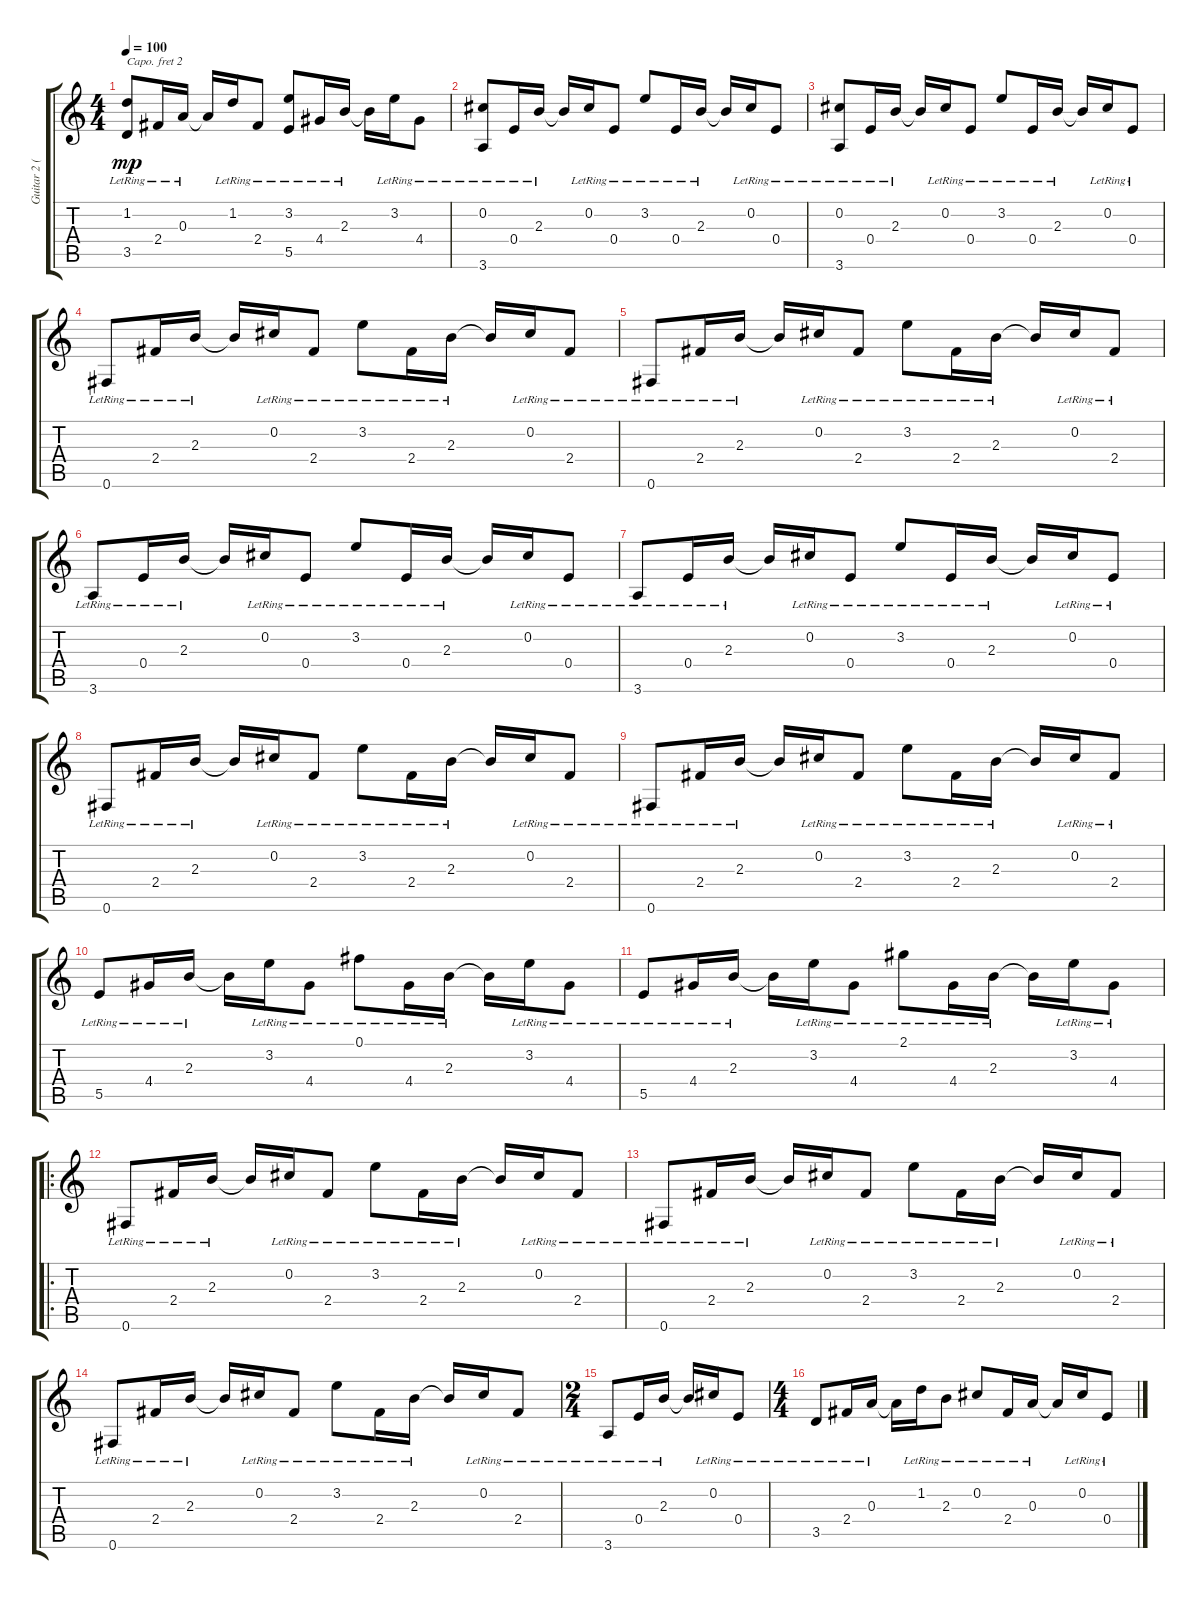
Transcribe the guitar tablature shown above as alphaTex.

\track ("Guitar 2 (capo 2nd)" "Guitar 2 (") {instrument acousticguitarsteel}
\staff {score tabs}
\capo 2
\tuning (E4 B3 G3 D3 A2 E2) {hide}
\ts (4 4)
\tempo 100
\clef g2
\ks c
(1.2{lr} 3.5{lr}).8{dy mp} 2.4{lr}.16 0.3{lr}.16 0.3{t}.16 1.2{lr}.16 2.4{lr}.8 (3.2{lr} 5.5{lr}).8 4.4{lr}.16 2.3{lr}.16 2.3{t}.16 3.2{lr}.16 4.4{lr}.8 |
(0.2{lr} 3.6{lr}).8 0.4{lr}.16 2.3{lr}.16 2.3{t}.16 0.2{lr}.16 0.4{lr}.8 3.2{lr}.8 0.4{lr}.16 2.3{lr}.16 2.3{t}.16 0.2{lr}.16 0.4{lr}.8 |
(0.2{lr} 3.6{lr}).8 0.4{lr}.16 2.3{lr}.16 2.3{t}.16 0.2{lr}.16 0.4{lr}.8 3.2{lr}.8 0.4{lr}.16 2.3{lr}.16 2.3{t}.16 0.2{lr}.16 0.4{lr}.8 |
0.6{lr}.8 2.4{lr}.16 2.3{lr}.16 2.3{t}.16 0.2{lr}.16 2.4{lr}.8 3.2{lr}.8 2.4{lr}.16 2.3{lr}.16 2.3{t}.16 0.2{lr}.16 2.4{lr}.8 |
0.6{lr}.8 2.4{lr}.16 2.3{lr}.16 2.3{t}.16 0.2{lr}.16 2.4{lr}.8 3.2{lr}.8 2.4{lr}.16 2.3{lr}.16 2.3{t}.16 0.2{lr}.16 2.4{lr}.8 |
3.6{lr}.8 0.4{lr}.16 2.3{lr}.16 2.3{t}.16 0.2{lr}.16 0.4{lr}.8 3.2{lr}.8 0.4{lr}.16 2.3{lr}.16 2.3{t}.16 0.2{lr}.16 0.4{lr}.8 |
3.6{lr}.8 0.4{lr}.16 2.3{lr}.16 2.3{t}.16 0.2{lr}.16 0.4{lr}.8 3.2{lr}.8 0.4{lr}.16 2.3{lr}.16 2.3{t}.16 0.2{lr}.16 0.4{lr}.8 |
0.6{lr}.8 2.4{lr}.16 2.3{lr}.16 2.3{t}.16 0.2{lr}.16 2.4{lr}.8 3.2{lr}.8 2.4{lr}.16 2.3{lr}.16 2.3{t}.16 0.2{lr}.16 2.4{lr}.8 |
0.6{lr}.8 2.4{lr}.16 2.3{lr}.16 2.3{t}.16 0.2{lr}.16 2.4{lr}.8 3.2{lr}.8 2.4{lr}.16 2.3{lr}.16 2.3{t}.16 0.2{lr}.16 2.4{lr}.8 |
5.5{lr}.8 4.4{lr}.16 2.3{lr}.16 2.3{t}.16 3.2{lr}.16 4.4{lr}.8 0.1{lr}.8 4.4{lr}.16 2.3{lr}.16 2.3{t}.16 3.2{lr}.16 4.4{lr}.8 |
5.5{lr}.8 4.4{lr}.16 2.3{lr}.16 2.3{t}.16 3.2{lr}.16 4.4{lr}.8 2.1{lr}.8 4.4{lr}.16 2.3{lr}.16 2.3{t}.16 3.2{lr}.16 4.4{lr}.8 |
\ro
0.6{lr}.8 2.4{lr}.16 2.3{lr}.16 2.3{t}.16 0.2{lr}.16 2.4{lr}.8 3.2{lr}.8 2.4{lr}.16 2.3{lr}.16 2.3{t}.16 0.2{lr}.16 2.4{lr}.8 |
0.6{lr}.8 2.4{lr}.16 2.3{lr}.16 2.3{t}.16 0.2{lr}.16 2.4{lr}.8 3.2{lr}.8 2.4{lr}.16 2.3{lr}.16 2.3{t}.16 0.2{lr}.16 2.4{lr}.8 |
0.6{lr}.8 2.4{lr}.16 2.3{lr}.16 2.3{t}.16 0.2{lr}.16 2.4{lr}.8 3.2{lr}.8 2.4{lr}.16 2.3{lr}.16 2.3{t}.16 0.2{lr}.16 2.4{lr}.8 |
\ts (2 4)
3.6{lr}.8 0.4{lr}.16 2.3{lr}.16 2.3{t}.16 0.2{lr}.16 0.4{lr}.8 |
\ts (4 4)
3.5{lr}.8 2.4{lr}.16 0.3{lr}.16 0.3{t}.16 1.2{lr}.16 2.3{lr}.8 0.2{lr}.8 2.4{lr}.16 0.3{lr}.16 0.3{t}.16 0.2{lr}.16 0.4{lr}.8
